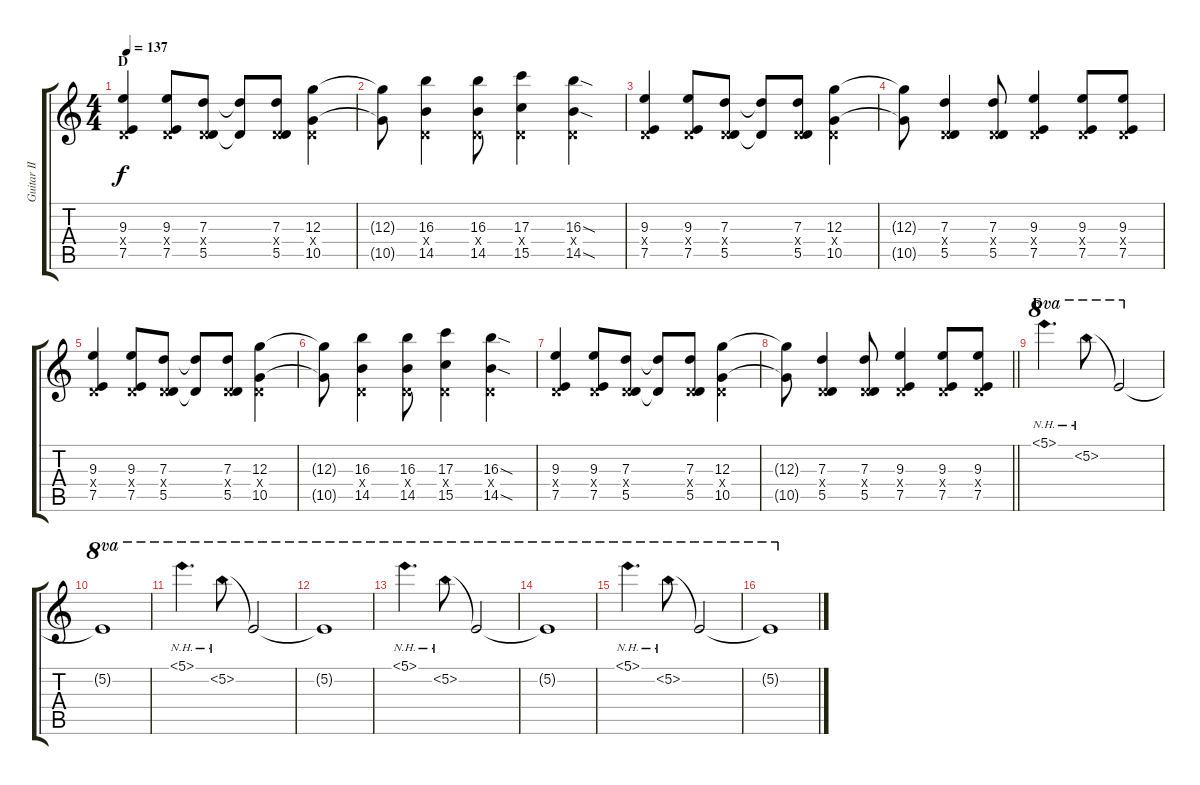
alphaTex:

\track ("Guitar II - Kita" "Guitar II ") {instrument electricguitarjazz}
\staff {score tabs}
\tuning (E4 B3 G3 D3 A2 E2) {hide}
\ts (4 4)
\section ("" "D")
\tempo 137
\clef g2
\ks c
(9.3 0.4{x} 7.5).4{dy f instrument overdrivenguitar} (9.3 0.4{x} 7.5).8 (7.3 0.4{x} 5.5).8 (7.3{t} 5.5{t}).8 (7.3 0.4{x} 5.5).8 (12.3 0.4{x} 10.5).4 |
(12.3{t} 10.5{t}).8 (16.3 0.4{x} 14.5).4 (16.3 0.4{x} 14.5).8 (17.3 0.4{x} 15.5).4 (16.3{sod} 0.4{x} 14.5{sod}).4 |
(9.3 0.4{x} 7.5).4 (9.3 0.4{x} 7.5).8 (7.3 0.4{x} 5.5).8 (7.3{t} 5.5{t}).8 (7.3 0.4{x} 5.5).8 (12.3 0.4{x} 10.5).4 |
(12.3{t} 10.5{t}).8 (7.3 0.4{x} 5.5).4 (7.3 0.4{x} 5.5).8 (9.3 0.4{x} 7.5).4 (9.3 0.4{x} 7.5).8 (9.3 0.4{x} 7.5).8 |
(9.3 0.4{x} 7.5).4 (9.3 0.4{x} 7.5).8 (7.3 0.4{x} 5.5).8 (7.3{t} 5.5{t}).8 (7.3 0.4{x} 5.5).8 (12.3 0.4{x} 10.5).4 |
(12.3{t} 10.5{t}).8 (16.3 0.4{x} 14.5).4 (16.3 0.4{x} 14.5).8 (17.3 0.4{x} 15.5).4 (16.3{sod} 0.4{x} 14.5{sod}).4 |
(9.3 0.4{x} 7.5).4 (9.3 0.4{x} 7.5).8 (7.3 0.4{x} 5.5).8 (7.3{t} 5.5{t}).8 (7.3 0.4{x} 5.5).8 (12.3 0.4{x} 10.5).4 |
\barLineRight lightlight
(12.3{t} 10.5{t}).8 (7.3 0.4{x} 5.5).4 (7.3 0.4{x} 5.5).8 (9.3 0.4{x} 7.5).4 (9.3 0.4{x} 7.5).8 (9.3 0.4{x} 7.5).8 |
\section ("" "E")
5.1{nh}.4{d ot 8va instrument electricguitarjazz} 5.2{nh}.8{ot 8va} 5.2{t}.2{ot 8va} |
5.2{t}.1{ot 8va} |
5.1{nh}.4{d ot 8va} 5.2{nh}.8{ot 8va} 5.2{t}.2{ot 8va} |
5.2{t}.1{ot 8va} |
5.1{nh}.4{d ot 8va} 5.2{nh}.8{ot 8va} 5.2{t}.2{ot 8va} |
5.2{t}.1{ot 8va} |
5.1{nh}.4{d ot 8va} 5.2{nh}.8{ot 8va} 5.2{t}.2{ot 8va} |
5.2{t}.1{ot 8va}
